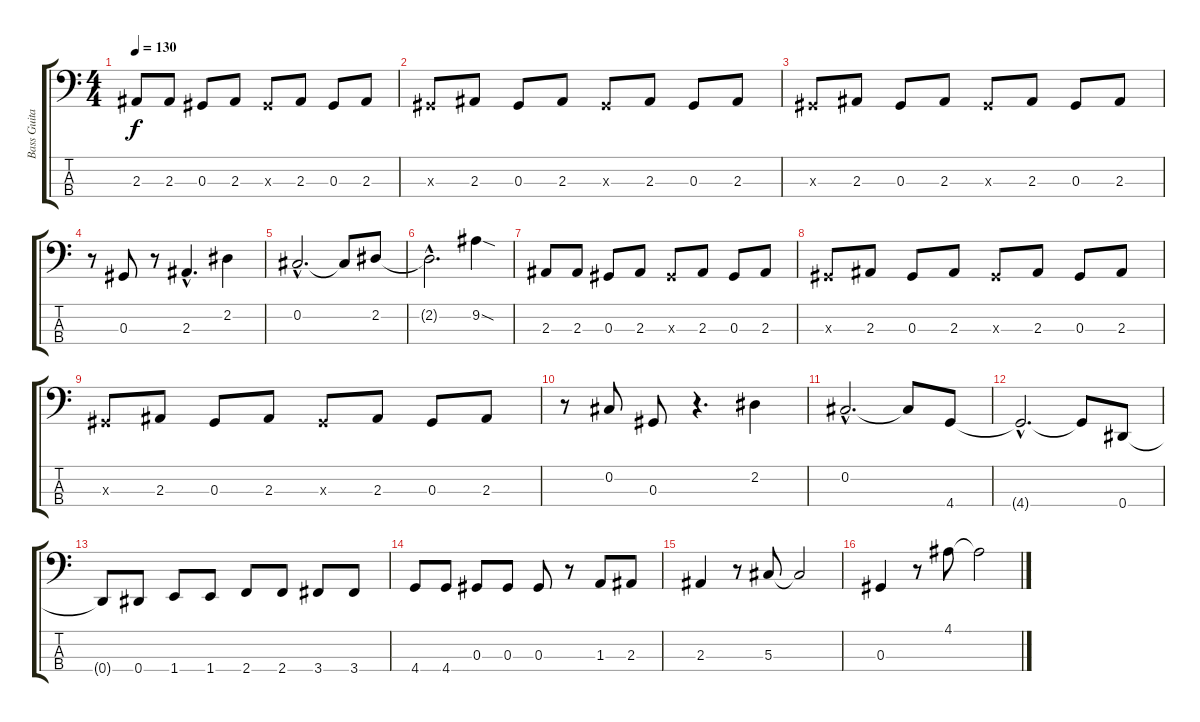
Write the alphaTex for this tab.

\track ("Bass Guitar" "Bass Guita") {instrument electricbasspick}
\staff {score tabs}
\tuning (Gb2 Db2 Ab1 Eb1) {hide}
\ts (4 4)
\tempo 130
\clef f4
\ks c
2.3.8{dy f} 2.3.8 0.3.8 2.3.8 0.3{x}.8 2.3.8 0.3.8 2.3.8 |
0.3{x}.8 2.3.8 0.3.8 2.3.8 0.3{x}.8 2.3.8 0.3.8 2.3.8 |
0.3{x}.8 2.3.8 0.3.8 2.3.8 0.3{x}.8 2.3.8 0.3.8 2.3.8 |
r.8 0.3.8 r.8 2.3{hac}.4{d} 2.2.4 |
0.2{hac}.2{d} 0.2{t}.8 2.2.8 |
2.2{hac t}.2{d} 9.2{sod}.4 |
2.3.8 2.3.8 0.3.8 2.3.8 0.3{x}.8 2.3.8 0.3.8 2.3.8 |
0.3{x}.8 2.3.8 0.3.8 2.3.8 0.3{x}.8 2.3.8 0.3.8 2.3.8 |
0.3{x}.8 2.3.8 0.3.8 2.3.8 0.3{x}.8 2.3.8 0.3.8 2.3.8 |
r.8 0.2.8 0.3.8 r.4{d} 2.2.4 |
0.2{hac}.2{d} 0.2{t}.8 4.4.8 |
4.4{hac t}.2{d} 4.4{t}.8 0.4.8 |
0.4{t}.8 0.4.8 1.4.8 1.4.8 2.4.8 2.4.8 3.4.8 3.4.8 |
4.4.8 4.4.8 0.3.8 0.3.8 0.3.8 r.8 1.3.8 2.3.8 |
2.3.4 r.8 5.3.8 5.3{t}.2 |
0.3.4 r.8 4.1.8 4.1{t}.2
